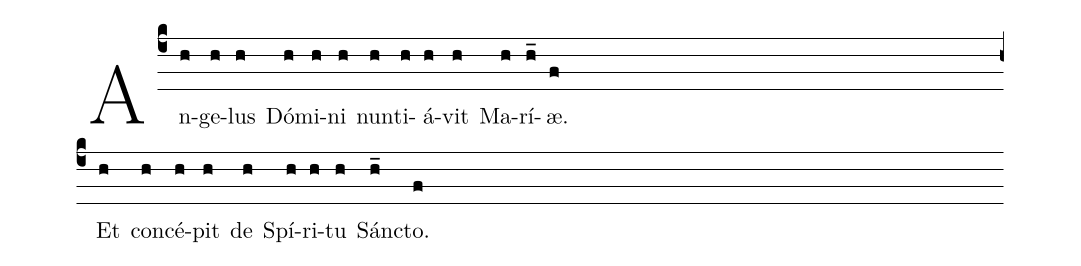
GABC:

%%
(c4)An(h)ge(h)lus(h) Dó(h)mi(h)ni(h) nun(h)ti(h)á(h)vit(h) Ma(h)rí(h_)æ.(f) (Z)

Et(h) con(h)cé(h)pit(h) de(h) Spí(h)ri(h)tu(h) Sán(h_)cto.(f)
